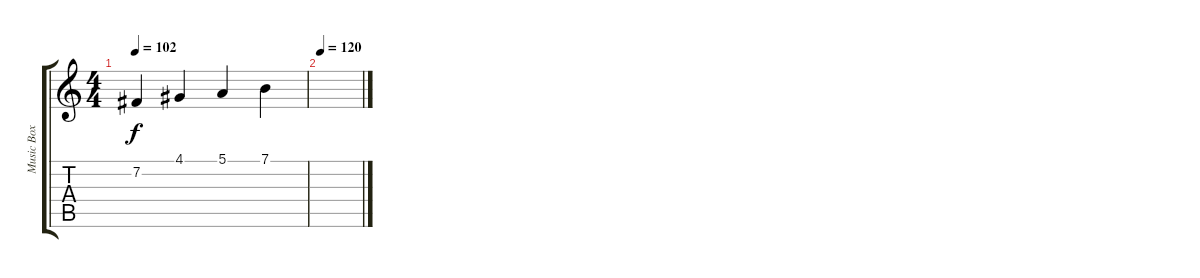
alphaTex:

\track ("Music Box" "Music Box") {instrument musicbox}
\staff {score tabs}
\tuning (E4 B3 G3 D3 A2 E2) {hide}
\ts (4 4)
\tempo 102
\clef g2
\ks c
7.2.4{dy f} 4.1.4 5.1.4 7.1.4 |
\tempo 120
